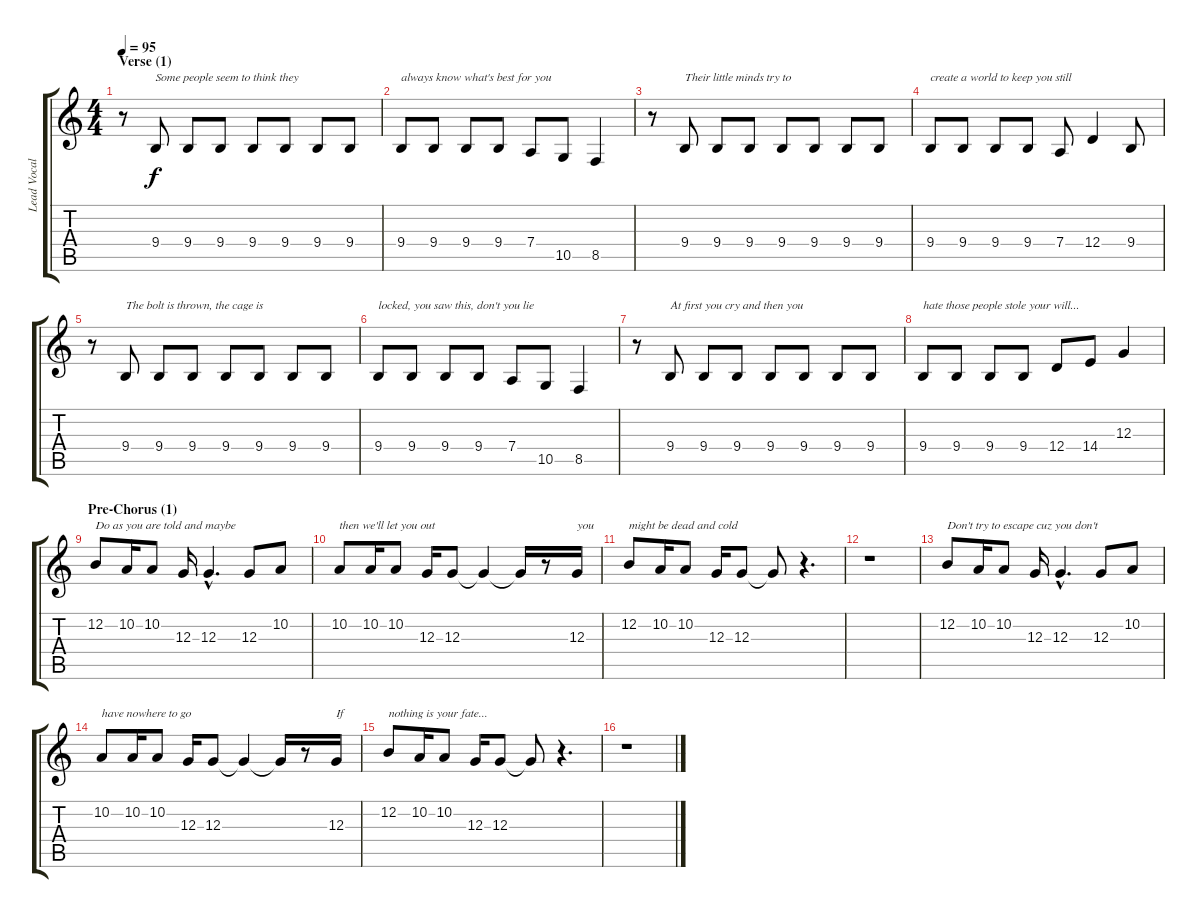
\track ("Lead Vocal" "Lead Vocal") {instrument lead6voice}
\staff {score tabs}
\tuning (E4 B3 G3 D3 A2 E2) {hide}
\ts (4 4)
\section ("" "Verse (1)")
\tempo 95
\clef g2
\ks c
r.8{dy f} 9.4.8{txt "Some people seem to think they"} 9.4.8 9.4.8 9.4.8 9.4.8 9.4.8 9.4.8 |
9.4.8{txt "always know what's best for you"} 9.4.8 9.4.8 9.4.8 7.4.8 10.5.8 8.5.4 |
r.8 9.4.8{txt "Their little minds try to "} 9.4.8 9.4.8 9.4.8 9.4.8 9.4.8 9.4.8 |
9.4.8{txt "create a world to keep you still"} 9.4.8 9.4.8 9.4.8 7.4.8 12.4.4 9.4.8 |
r.8 9.4.8{txt "The bolt is thrown, the cage is"} 9.4.8 9.4.8 9.4.8 9.4.8 9.4.8 9.4.8 |
9.4.8{txt "locked, you saw this, don't you lie"} 9.4.8 9.4.8 9.4.8 7.4.8 10.5.8 8.5.4 |
r.8 9.4.8{txt "At first you cry and then you "} 9.4.8 9.4.8 9.4.8 9.4.8 9.4.8 9.4.8 |
9.4.8{txt "hate those people stole your will..."} 9.4.8 9.4.8 9.4.8 12.4.8 14.4.8 12.3.4 |
\section ("" "Pre-Chorus (1)")
12.2.8{txt "Do as you are told and maybe"} 10.2.16 10.2.8 12.3.16 12.3{hac}.4{d} 12.3.8 10.2.8 |
10.2.8{txt "then we'll let you out"} 10.2.16 10.2.8 12.3.16 12.3.8 12.3{t}.4 12.3{t}.16 r.8 12.3.16{txt "you"} |
12.2.8{txt "might be dead and cold"} 10.2.16 10.2.8 12.3.16 12.3.8 12.3{t}.8 r.4{d} |
r.1 |
12.2.8{txt "Don't try to escape cuz you don't "} 10.2.16 10.2.8 12.3.16 12.3{hac}.4{d} 12.3.8 10.2.8 |
10.2.8{txt "have nowhere to go"} 10.2.16 10.2.8 12.3.16 12.3.8 12.3{t}.4 12.3{t}.16 r.8 12.3.16{txt "If"} |
12.2.8{txt "nothing is your fate..."} 10.2.16 10.2.8 12.3.16 12.3.8 12.3{t}.8 r.4{d} |
r.1
